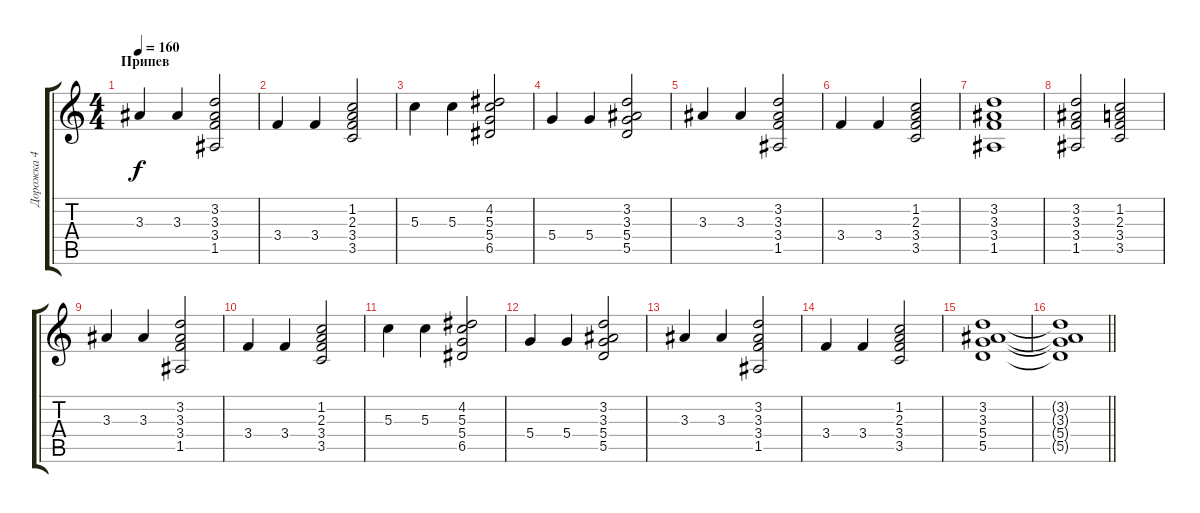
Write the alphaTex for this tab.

\track ("Дорожка 4" "Дорожка 4") {instrument distortionguitar}
\staff {score tabs}
\tuning (E4 B3 G3 D3 A2 E2) {hide}
\ts (4 4)
\section ("" "Припев")
\tempo 160
\clef g2
\ks c
3.3.4{dy f} 3.3.4 (3.2 3.3 3.4 1.5).2 |
3.4.4 3.4.4 (1.2 2.3 3.4 3.5).2 |
5.3.4 5.3.4 (4.2 5.3 5.4 6.5).2 |
5.4.4 5.4.4 (3.2 3.3 5.4 5.5).2 |
3.3.4 3.3.4 (3.2 3.3 3.4 1.5).2 |
3.4.4 3.4.4 (1.2 2.3 3.4 3.5).2 |
(3.2 3.3 3.4 1.5).1 |
(3.2 3.3 3.4 1.5).2 (1.2 2.3 3.4 3.5).2 |
3.3.4 3.3.4 (3.2 3.3 3.4 1.5).2 |
3.4.4 3.4.4 (1.2 2.3 3.4 3.5).2 |
5.3.4 5.3.4 (4.2 5.3 5.4 6.5).2 |
5.4.4 5.4.4 (3.2 3.3 5.4 5.5).2 |
3.3.4 3.3.4 (3.2 3.3 3.4 1.5).2 |
3.4.4 3.4.4 (1.2 2.3 3.4 3.5).2 |
(3.2 3.3 5.4 5.5).1 |
\barLineRight lightlight
(3.2{t} 3.3{t} 5.4{t} 5.5{t}).1
